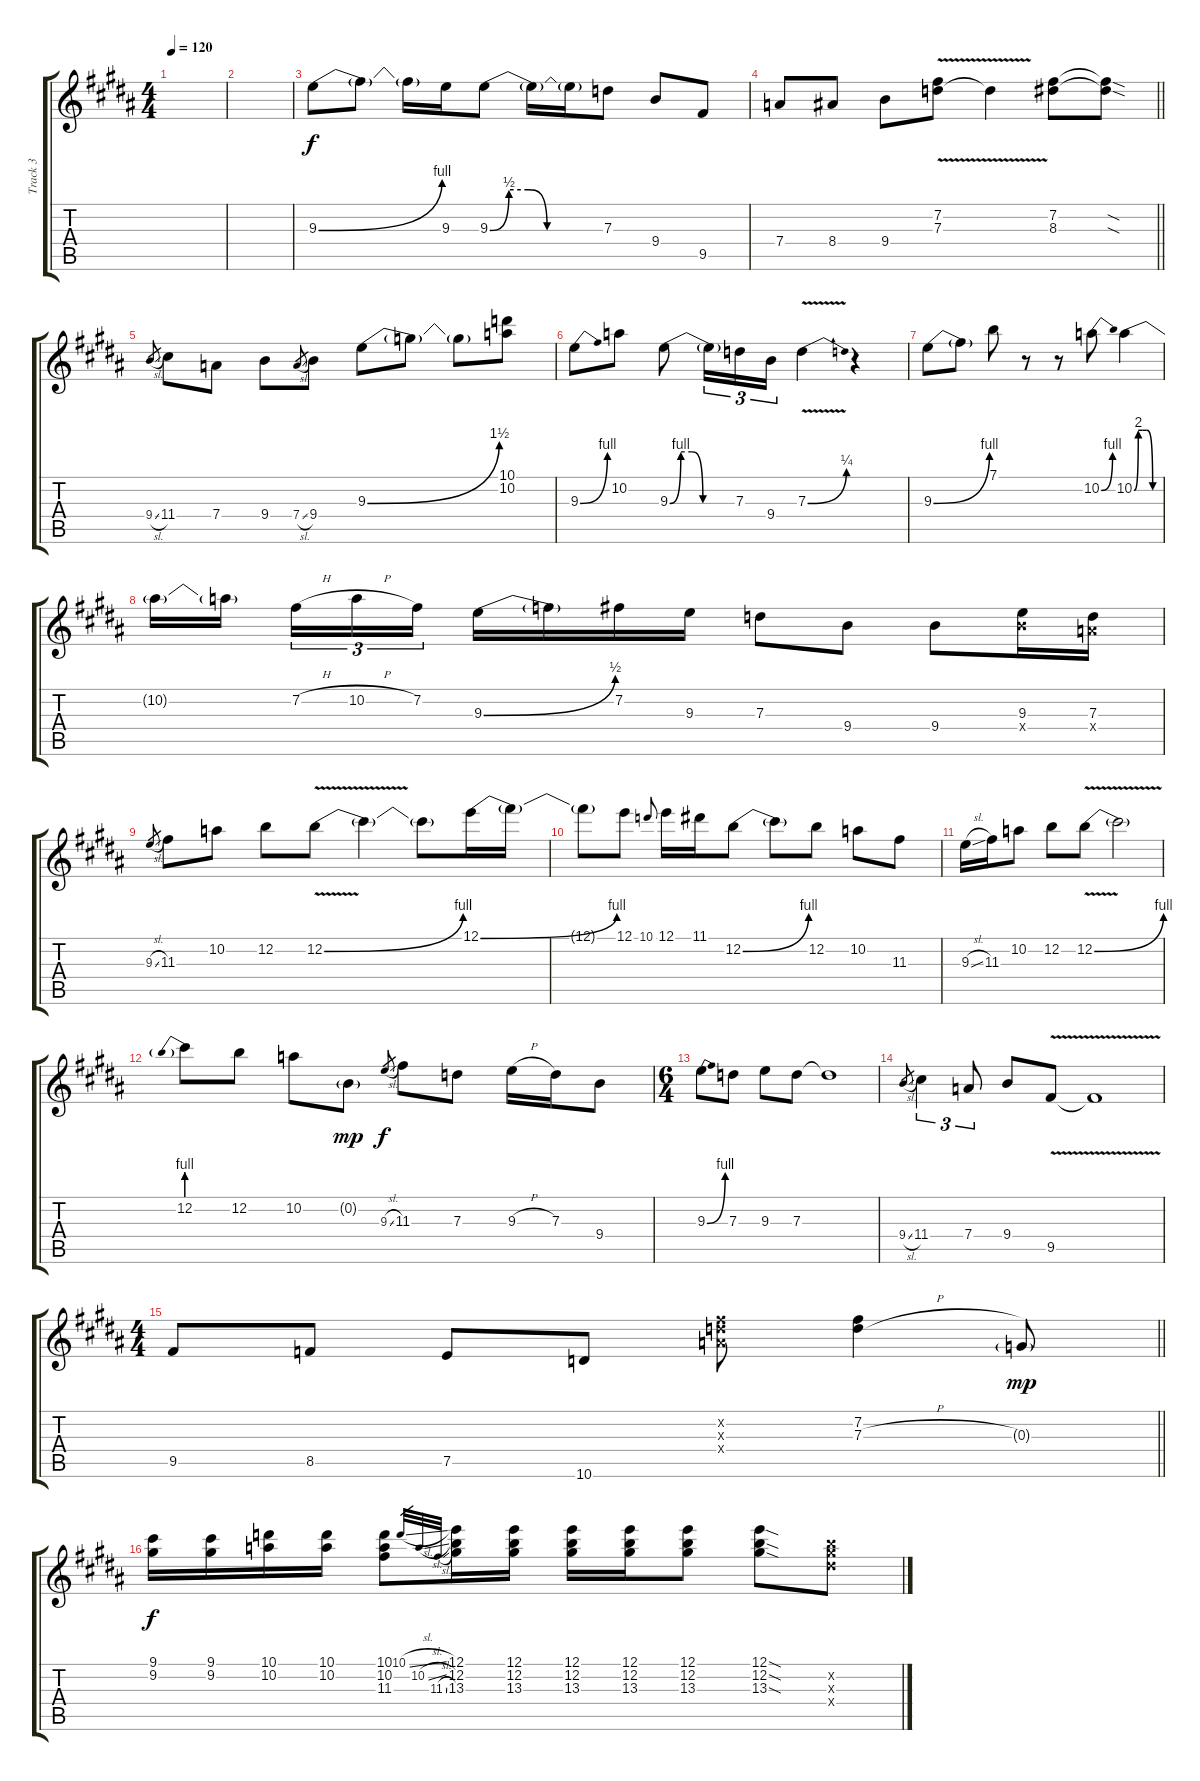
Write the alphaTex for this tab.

\track ("Track 3" "Track 3") {instrument electricguitarclean}
\staff {score tabs}
\tuning (E4 B3 G3 D3 A2 E2) {hide}
\ts (4 4)
\tempo 120
\clef g2
\ks b
|
|
9.3{be (bend 0 0 60 4)}.8 9.3{t}.8 9.3{t}.16 9.3.16 9.3{be (custom 0 0 10 2 20 2 30 0 60 0)}.8 9.3{t}.16 9.3{t}.16 7.3.8 9.4.8 9.5.8 |
\barLineRight lightlight
7.4.8 8.4.8 9.4.8 (7.2{v} 7.3{v}).8 7.3{t}.4 (7.2 8.3).8 (7.2{sod t} 8.3{sod t}).8 |
9.4{sl}.8{gr} 11.4.8{volume 9} 7.4.8 9.4.8 7.4{sl}.8{gr} 9.4.8 9.3{be (bend 0 0 60 6)}.8 9.3{t}.8 9.3{t}.8 (10.1 10.2).8 |
9.3{be (bend 0 0 60 4)}.8 10.2.8 9.3{be (custom 0 0 10 4 20 4 30 0 60 0)}.8 9.3{t}.16{tu (3 2)} 7.3.16{tu (3 2)} 9.4.16{tu (3 2)} 7.3{be (bend 0 0 60 1) v}.4 r.4 |
9.3{be (bend 0 0 60 4)}.8 9.3{t}.8 7.1.8 r.8 r.8 10.2{be (bend 0 0 60 4)}.8 10.2{be (custom 0 0 10 8 20 8 30 8 44 0 60 0)}.4 |
10.2{t}.16 10.2{t}.16{beam splitsecondary} 7.2{h}.16{tu (3 2)} 10.2{h}.16{tu (3 2)} 7.2.16{tu (3 2)} 9.3{be (bend 0 0 60 2)}.16 9.3{t}.16 7.2.16 9.3.16 7.3.8 9.4.8 9.4.8 (9.3 9.4{x}).16 (7.3 7.4{x}).16 |
9.3{sl}.8{gr} 11.3.8 10.2.8 12.2.8 12.2{be (bend 0 0 60 4) v}.8 12.2{t}.4 12.2{t}.8 12.1{be (bend 0 0 60 4)}.16 12.1{t}.16 |
12.1{t}.8 12.1.8 10.1.8{gr onbeat} 12.1.16 11.1.16 12.2{be (bend 0 0 60 4)}.8 12.2{t}.8 12.2.8 10.2.8 11.3.8 |
9.3{sl}.16 11.3.16 10.2.8 12.2.8 12.2{be (bend 0 0 60 4) v}.8 12.2{t}.2 |
12.2{be (prebend 0 4 60 4)}.8 12.2.8 10.2.8 0.2{g}.8{dy mp} 9.3{sl}.8{gr dy f} 11.3.8 7.3.8 9.3{h}.16 7.3.16 9.4.8 |
\ts (6 4)
9.3{be (bend 0 0 60 4)}.8 7.3.8 9.3.8 7.3.8 7.3{t}.1 |
9.4{sl}.8{gr} 11.4.4{tu (3 2)} 7.4.8{tu (3 2)} 9.4.8 9.5{v}.8 9.5{t}.1 |
\ts (4 4)
\barLineRight lightlight
9.5.8 8.5.8 7.5.8 10.6.8 (7.2{x} 7.3{x} 7.4{x}).8 (7.2 7.3{h}).4 0.3{g}.8{dy mp} |
(9.1 9.2).16{dy f volume 9} (9.1 9.2).16 (10.1 10.2).16 (10.1 10.2).16 (10.1 10.2 11.3).8 10.1{sl}.32{gr} 10.2{sl}.32{gr} 11.3{sl}.32{gr} (12.1 12.2 13.3).16 (12.1 12.2 13.3).16 (12.1 12.2 13.3).16 (12.1 12.2 13.3).16 (12.1 12.2 13.3).8 (12.1{sod} 12.2{sod} 13.3{sod}).8 (12.2{x} 13.3{x} 13.4{x}).8
